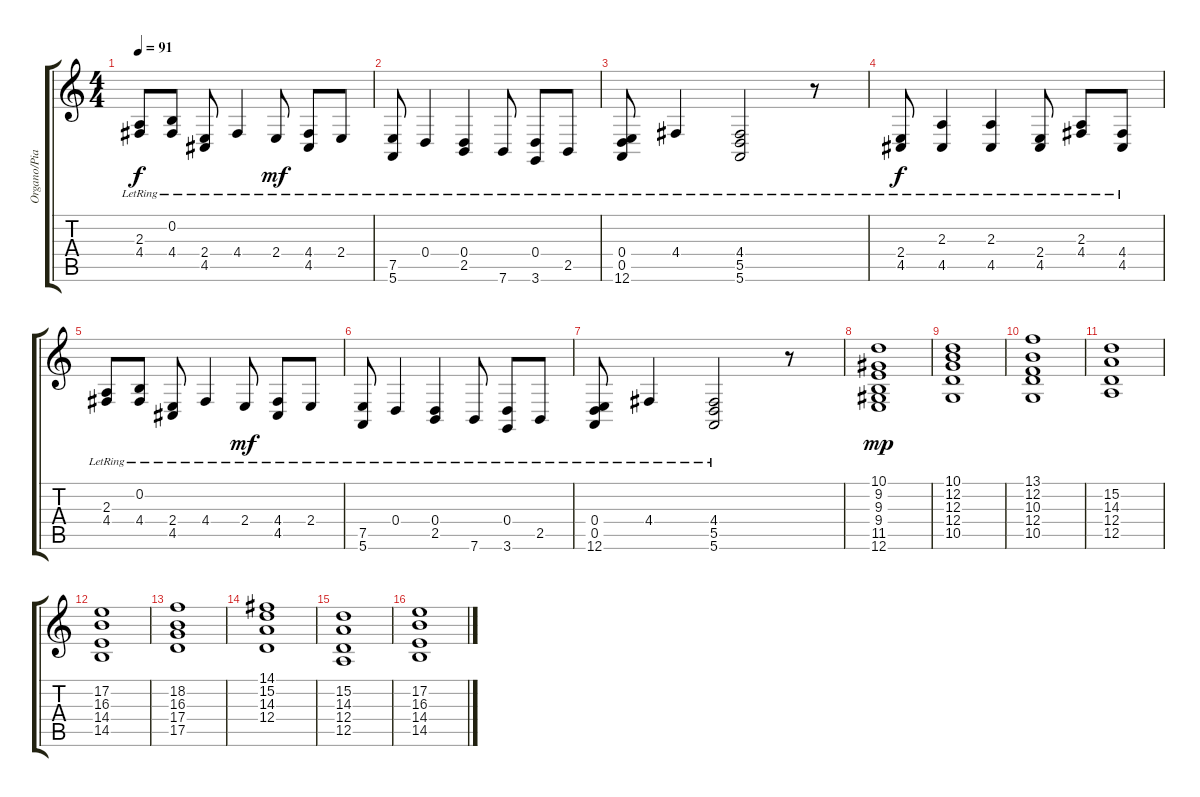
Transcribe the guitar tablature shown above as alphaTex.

\track ("Organo/Piano de Scott" "Organo/Pia") {instrument pad2warm}
\staff {score tabs}
\tuning (E4 B3 G3 D3 A2 E2) {hide}
\ts (4 4)
\tempo 91
\clef g2
\ks c
(2.3{lr} 4.4{lr}).8{dy f} (0.2{lr} 4.4{lr}).8 (2.4{lr} 4.5{lr}).8 4.4{lr}.4 2.4{lr}.8{dy mf} (4.4{lr} 4.5{lr}).8 2.4{lr}.8 |
(7.5{lr} 5.6{lr}).8 0.4{lr}.4 (0.4{lr} 2.5{lr}).4 7.6{lr}.8 (0.4{lr} 3.6{lr}).8 2.5{lr}.8 |
(0.4{lr} 0.5{lr} 12.6{lr}).8 4.4{lr}.4 (4.4{lr} 5.5{lr} 5.6{lr}).2 r.8 |
(2.4{lr} 4.5{lr}).8{dy f} (2.3{lr} 4.5{lr}).4 (2.3{lr} 4.5{lr}).4 (2.4 4.5{lr}).8 (2.3{lr} 4.4{lr}).8 (4.4{lr} 4.5{lr}).8 |
(2.3{lr} 4.4{lr}).8 (0.2{lr} 4.4{lr}).8 (2.4{lr} 4.5{lr}).8 4.4{lr}.4 2.4{lr}.8{dy mf} (4.4{lr} 4.5{lr}).8 2.4{lr}.8 |
(7.5{lr} 5.6{lr}).8 0.4{lr}.4 (0.4{lr} 2.5{lr}).4 7.6{lr}.8 (0.4{lr} 3.6{lr}).8 2.5{lr}.8 |
(0.4{lr} 0.5{lr} 12.6{lr}).8 4.4{lr}.4 (4.4{lr} 5.5{lr} 5.6{lr}).2 r.8 |
(10.1 9.2 9.3 9.4 11.5 12.6).1{dy mp} |
(10.1 12.2 12.3 12.4 10.5).1 |
(13.1 12.2 10.3 12.4 10.5).1 |
(15.2 14.3 12.4 12.5).1 |
(17.2 16.3 14.4 14.5).1 |
(18.2 16.3 17.4 17.5).1 |
(14.1 15.2 14.3 12.4).1 |
(15.2 14.3 12.4 12.5).1 |
(17.2 16.3 14.4 14.5).1
